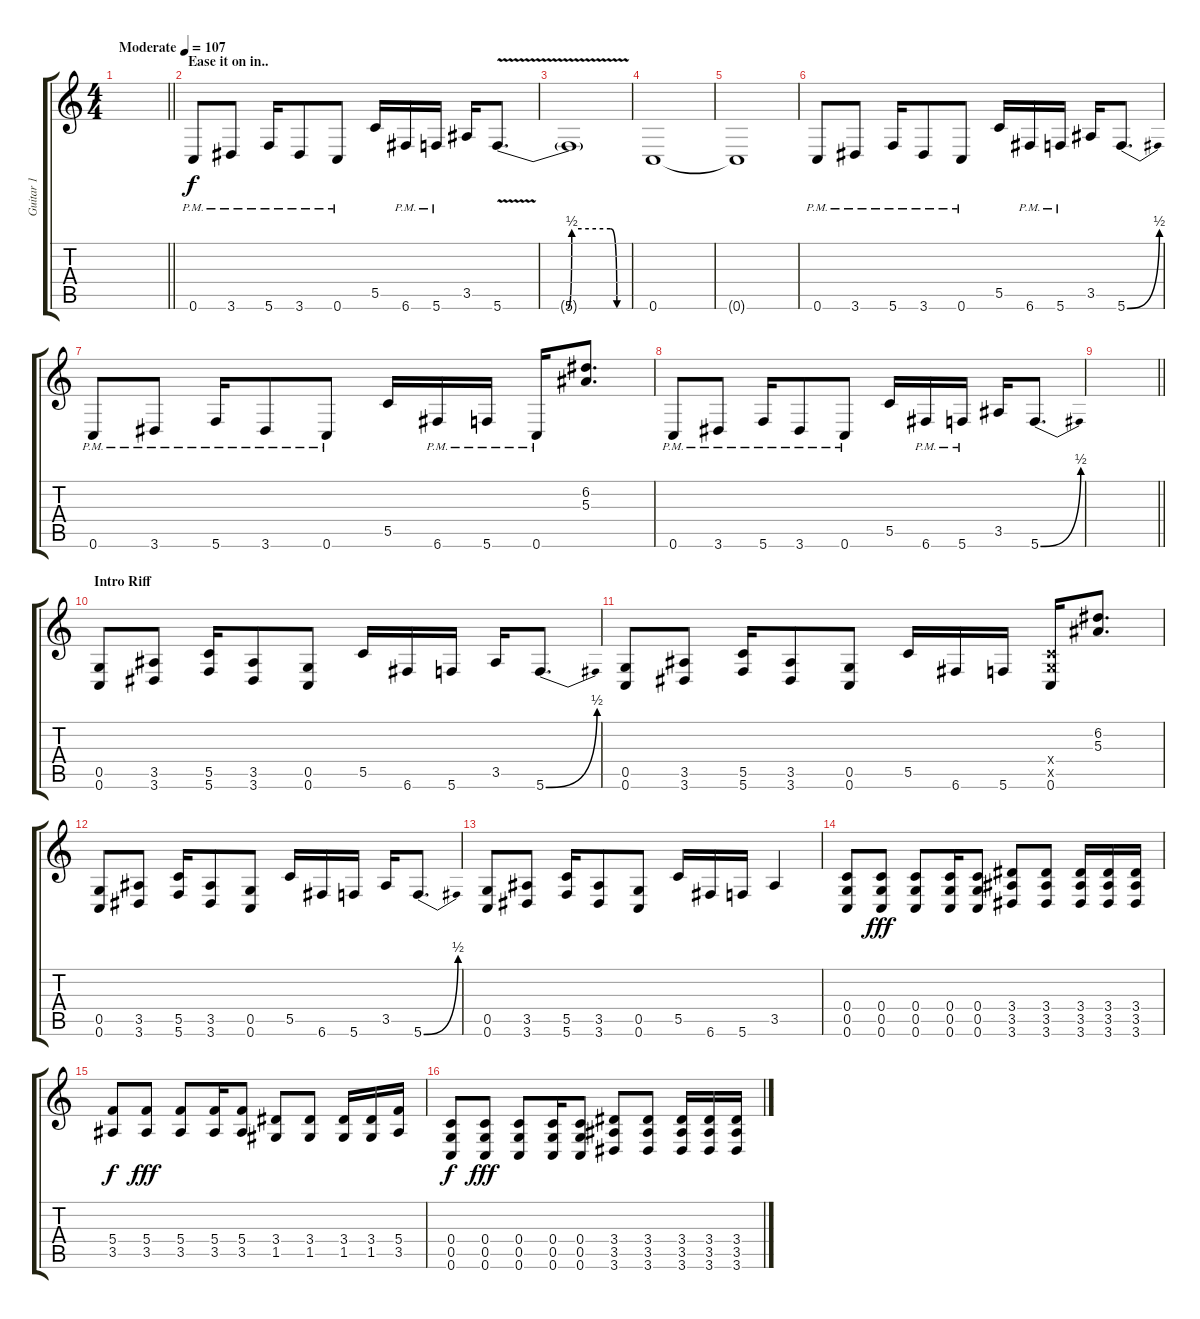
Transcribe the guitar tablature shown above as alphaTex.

\track ("Guitar 1" "Guitar 1") {instrument distortionguitar}
\staff {score tabs}
\tuning (D4 A3 F3 C3 G2 C2) {hide}
\ts (4 4)
\tempo (107 "Moderate")
\clef g2
\barLineRight lightlight
\ks c
|
\section ("" "Ease it on in..")
0.6{pm}.8 3.6{pm}.8 5.6{pm}.16 3.6{pm}.8 0.6{pm}.8 5.5.16 6.6{pm}.16 5.6{pm}.16 3.5.16 5.6{be (custom 0 0 30 0 32 2 50 2 53 0 60 0) v}.8{d} |
5.6{t}.1 |
0.6.1 |
0.6{t}.1 |
0.6{pm}.8 3.6{pm}.8 5.6{pm}.16 3.6{pm}.8 0.6{pm}.8 5.5.16 6.6{pm}.16 5.6{pm}.16 3.5.16 5.6{be (bend 0 0 60 2)}.8{d} |
0.6{pm}.8 3.6{pm}.8 5.6{pm}.16 3.6{pm}.8 0.6{pm}.8 5.5.16 6.6{pm}.16 5.6{pm}.16 0.6{pm}.16 (6.2 5.3).8{d} |
0.6{pm}.8 3.6{pm}.8 5.6{pm}.16 3.6{pm}.8 0.6{pm}.8 5.5.16 6.6{pm}.16 5.6{pm}.16 3.5.16 5.6{be (bend 0 0 60 2)}.8{d} |
\barLineRight lightlight
|
\section ("" "Intro Riff")
(0.5 0.6).8 (3.5 3.6).8 (5.5 5.6).16 (3.5 3.6).8 (0.5 0.6).8 5.5.16 6.6.16 5.6.16 3.5.16 5.6{be (bend 0 0 60 2)}.8{d} |
(0.5 0.6).8 (3.5 3.6).8 (5.5 5.6).16 (3.5 3.6).8 (0.5 0.6).8 5.5.16 6.6.16 5.6.16 (0.4{x} 0.5{x} 0.6).16 (6.2 5.3).8{d} |
(0.5 0.6).8 (3.5 3.6).8 (5.5 5.6).16 (3.5 3.6).8 (0.5 0.6).8 5.5.16 6.6.16 5.6.16 3.5.16 5.6{be (bend 0 0 60 2)}.8{d} |
(0.5 0.6).8 (3.5 3.6).8 (5.5 5.6).16 (3.5 3.6).8 (0.5 0.6).8 5.5.16 6.6.16 5.6.16 3.5.4 |
(0.4 0.5 0.6).8{dy f} (0.4 0.5 0.6).8{dy fff} (0.4 0.5 0.6).8 (0.4 0.5 0.6).16 (0.4 0.5 0.6).8 (3.4 3.5 3.6).8 (3.4 3.5 3.6).8 (3.4 3.5 3.6).16 (3.4 3.5 3.6).16 (3.4 3.5 3.6).16 |
(5.4 3.5).8{dy f} (5.4 3.5).8{dy fff} (5.4 3.5).8 (5.4 3.5).16 (5.4 3.5).8 (3.4 1.5).8 (3.4 1.5).8 (3.4 1.5).16 (3.4 1.5).16 (5.4 3.5).16 |
(0.4 0.5 0.6).8{dy f} (0.4 0.5 0.6).8{dy fff} (0.4 0.5 0.6).8 (0.4 0.5 0.6).16 (0.4 0.5 0.6).8 (3.4 3.5 3.6).8 (3.4 3.5 3.6).8 (3.4 3.5 3.6).16 (3.4 3.5 3.6).16 (3.4 3.5 3.6).16
